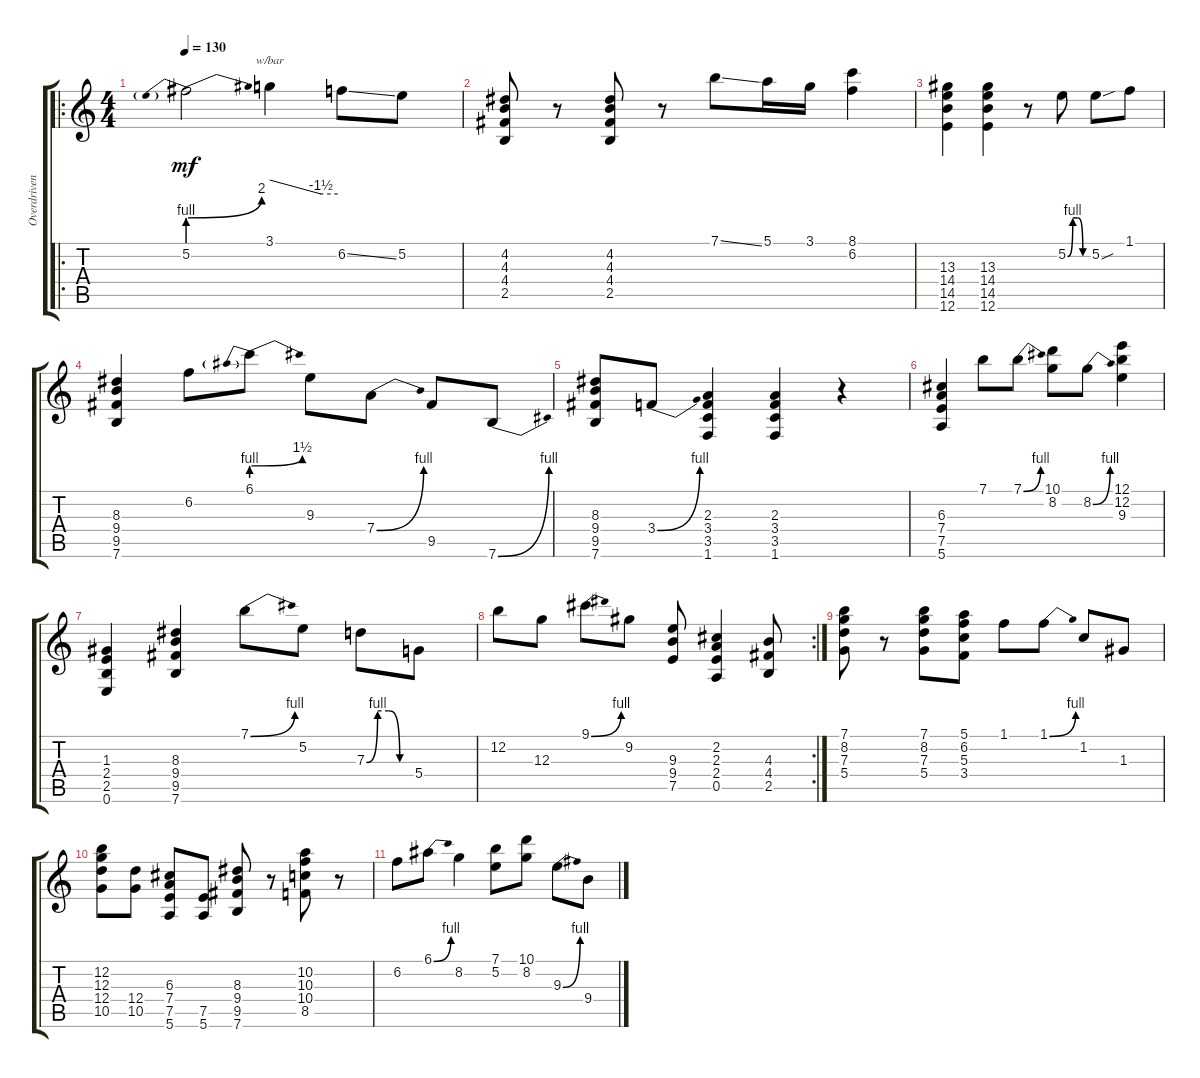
\track ("Overdriven Guitar" "Overdriven") {instrument distortionguitar}
\staff {score tabs}
\tuning (E4 B3 G3 D3 A2 E2) {hide}
\ro
\ts (4 4)
\tempo 130
\clef g2
\ks c
5.2{be (prebendbend 0 4 60 8)}.2{dy mf} 3.1.4{tbe (custom default 0 0 45 -6 60 -6)} 6.2{ss}.8 5.2.8 |
(4.2 4.3 4.4 2.5).8 r.8 (4.2 4.3 4.4 2.5).8 r.8 7.1{ss}.8 5.1.16 3.1.16 (8.1 6.2).4 |
(13.3 14.4 14.5 12.6).4 (13.3 14.4 14.5 12.6).4 r.8 5.2{be (custom 0 0 15 4 30 4 45 0 60 0)}.8 5.2{sou}.8 1.1.8 |
(8.3 9.4 9.5 7.6).4 6.2.8 6.1{be (prebendbend 0 4 60 6)}.8 9.3.8 7.4{be (bend 0 0 60 4)}.8 9.5.8 7.6{be (bend 0 0 60 4)}.8 |
(8.3 9.4 9.5 7.6).8 3.4{be (bend 0 0 60 4)}.8 (2.3 3.4 3.5 1.6).4 (2.3 3.4 3.5 1.6).4 r.4 |
(6.3 7.4 7.5 5.6).4 7.1.8 7.1{be (bend 0 0 60 4)}.8 (10.1 8.2).8 8.2{be (bend 0 0 60 4)}.8 (12.1 12.2 9.3).4 |
(1.3 2.4 2.5 0.6).4 (8.3 9.4 9.5 7.6).4 7.1{be (bend 0 0 60 4)}.8 5.2.8 7.3{be (custom 0 0 15 4 30 4 45 0 60 0)}.8 5.4.8 |
\rc 2
12.2.8 12.3.8 9.1{be (bend 0 0 60 4)}.8 9.2.8 (9.3 9.4 7.5).8 (2.2 2.3 2.4 0.5).4 (4.3 4.4 2.5).8 |
(7.1 8.2 7.3 5.4).8 r.8 (7.1 8.2 7.3 5.4).8 (5.1 6.2 5.3 3.4).8 1.1.8 1.1{be (bend 0 0 60 4)}.8 1.2.8 1.3.8 |
(12.2 12.3 12.4 10.5).8 (12.4 10.5).8 (6.3 7.4 7.5 5.6).8 (7.5 5.6).8 (8.3 9.4 9.5 7.6).8 r.8 (10.2 10.3 10.4 8.5).8 r.8 |
6.2.8 6.1{be (bend 0 0 60 4)}.8 8.2.4 (7.1 5.2).8 (10.1 8.2).8 9.3{be (bend 0 0 60 4)}.8 9.4.8
